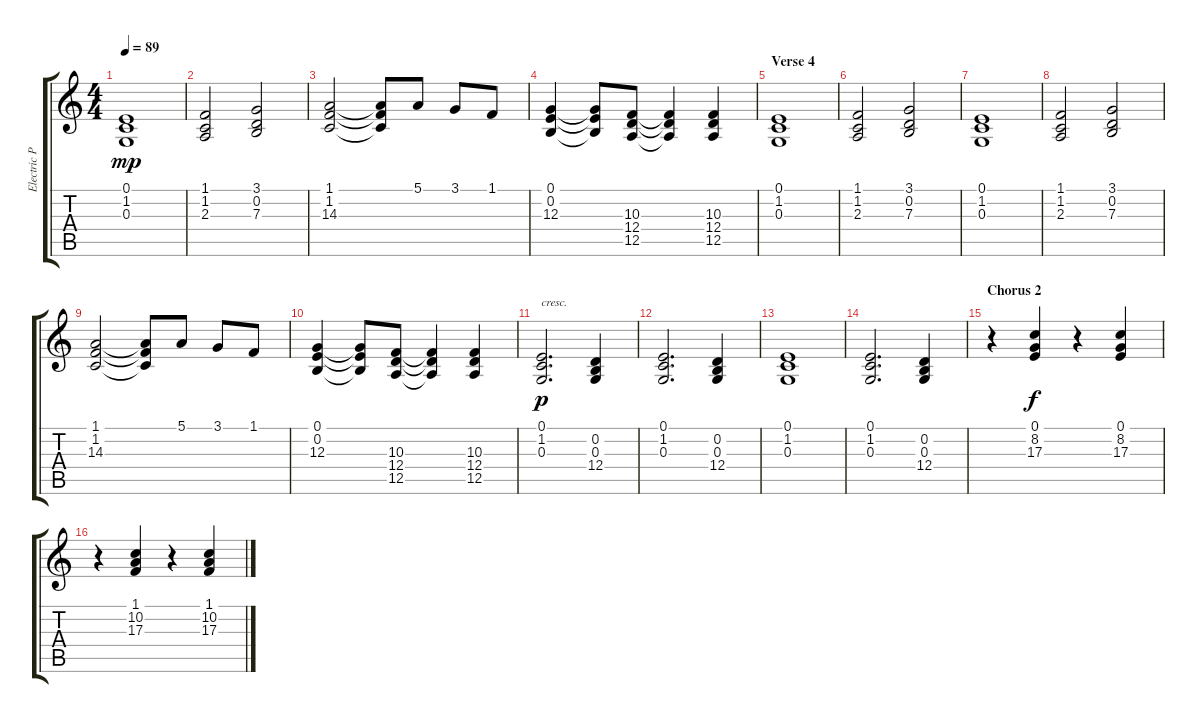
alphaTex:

\track ("Electric Piano" "Electric P") {instrument rockorgan}
\staff {score tabs}
\tuning (E4 B3 G3 D3 A2 E2) {hide}
\ts (4 4)
\tempo 89
\clef g2
\ks c
(0.1 1.2 0.3).1{dy mp} |
(1.1 1.2 2.3).2 (3.1 0.2 7.3).2 |
(1.1 1.2 14.3).2 (1.1{t} 1.2{t} 14.3{t}).8 5.1.8 3.1.8 1.1.8 |
(0.1 0.2 12.3).4 (0.1{t} 0.2{t} 12.3{t}).8 (10.3 12.4 12.5).8 (10.3{t} 12.4{t} 12.5{t}).4 (10.3 12.4 12.5).4 |
\section ("" "Verse 4")
(0.1 1.2 0.3).1 |
(1.1 1.2 2.3).2 (3.1 0.2 7.3).2 |
(0.1 1.2 0.3).1 |
(1.1 1.2 2.3).2 (3.1 0.2 7.3).2 |
(1.1 1.2 14.3).2 (1.1{t} 1.2{t} 14.3{t}).8 5.1.8 3.1.8 1.1.8 |
(0.1 0.2 12.3).4 (0.1{t} 0.2{t} 12.3{t}).8 (10.3 12.4 12.5).8 (10.3{t} 12.4{t} 12.5{t}).4 (10.3 12.4 12.5).4 |
(0.1 1.2 0.3).2{d txt "cresc." dy p} (0.2 0.3 12.4).4 |
(0.1 1.2 0.3).2{d} (0.2 0.3 12.4).4 |
(0.1 1.2 0.3).1 |
(0.1 1.2 0.3).2{d} (0.2 0.3 12.4).4 |
\section ("" "Chorus 2")
r.4 (0.1 8.2 17.3).4{dy f} r.4 (0.1 8.2 17.3).4 |
r.4 (1.1 10.2 17.3).4 r.4 (1.1 10.2 17.3).4
